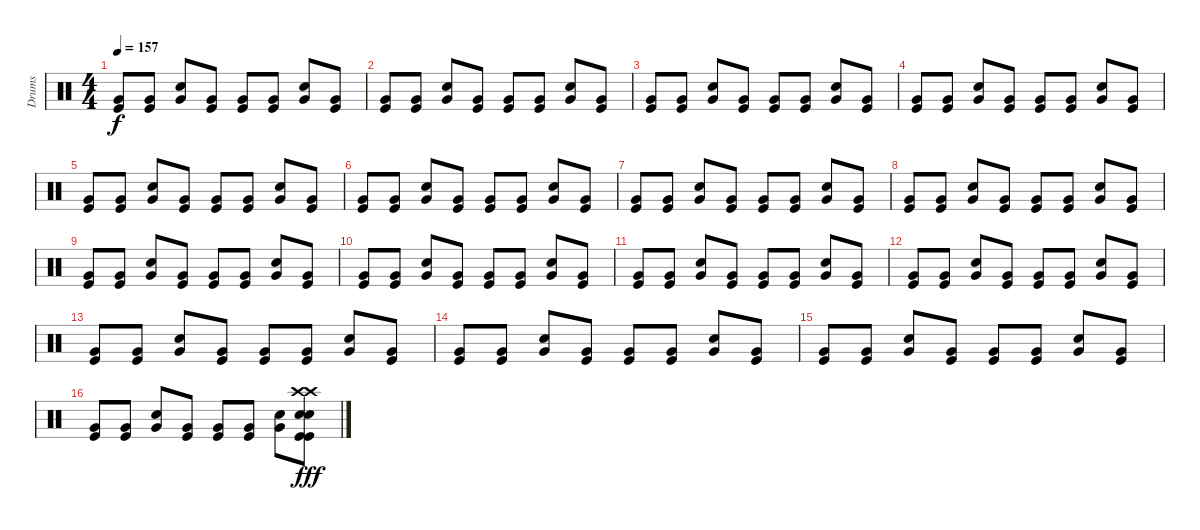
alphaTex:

\track ("Drums" "Drums") {instrument percussion}
\staff {score}
\articulation defaults
\ts (4 4)
\tempo 157
\clef neutral
\ks c
("Very Low Tom (hit)" "Kick (hit)").8{dy f} ("Very Low Tom (hit)" "Kick (hit)").8 ("Very Low Tom (hit)" "Snare (hit) 2").8 ("Very Low Tom (hit)" "Kick (hit)").8 ("Very Low Tom (hit)" "Kick (hit)").8 ("Very Low Tom (hit)" "Kick (hit)").8 ("Very Low Tom (hit)" "Snare (hit) 2").8 ("Very Low Tom (hit)" "Kick (hit)").8 |
("Very Low Tom (hit)" "Kick (hit)").8 ("Very Low Tom (hit)" "Kick (hit)").8 ("Very Low Tom (hit)" "Snare (hit) 2").8 ("Very Low Tom (hit)" "Kick (hit)").8 ("Very Low Tom (hit)" "Kick (hit)").8 ("Very Low Tom (hit)" "Kick (hit)").8 ("Very Low Tom (hit)" "Snare (hit) 2").8 ("Very Low Tom (hit)" "Kick (hit)").8 |
("Very Low Tom (hit)" "Kick (hit)").8 ("Very Low Tom (hit)" "Kick (hit)").8 ("Very Low Tom (hit)" "Snare (hit) 2").8 ("Very Low Tom (hit)" "Kick (hit)").8 ("Very Low Tom (hit)" "Kick (hit)").8 ("Very Low Tom (hit)" "Kick (hit)").8 ("Very Low Tom (hit)" "Snare (hit) 2").8 ("Very Low Tom (hit)" "Kick (hit)").8 |
("Very Low Tom (hit)" "Kick (hit)").8 ("Very Low Tom (hit)" "Kick (hit)").8 ("Very Low Tom (hit)" "Snare (hit) 2").8 ("Very Low Tom (hit)" "Kick (hit)").8 ("Very Low Tom (hit)" "Kick (hit)").8 ("Very Low Tom (hit)" "Kick (hit)").8 ("Very Low Tom (hit)" "Snare (hit) 2").8 ("Very Low Tom (hit)" "Kick (hit)").8 |
("Very Low Tom (hit)" "Kick (hit)").8 ("Very Low Tom (hit)" "Kick (hit)").8 ("Very Low Tom (hit)" "Snare (hit) 2").8 ("Very Low Tom (hit)" "Kick (hit)").8 ("Very Low Tom (hit)" "Kick (hit)").8 ("Very Low Tom (hit)" "Kick (hit)").8 ("Very Low Tom (hit)" "Snare (hit) 2").8 ("Very Low Tom (hit)" "Kick (hit)").8 |
("Very Low Tom (hit)" "Kick (hit)").8 ("Very Low Tom (hit)" "Kick (hit)").8 ("Very Low Tom (hit)" "Snare (hit) 2").8 ("Very Low Tom (hit)" "Kick (hit)").8 ("Very Low Tom (hit)" "Kick (hit)").8 ("Very Low Tom (hit)" "Kick (hit)").8 ("Very Low Tom (hit)" "Snare (hit) 2").8 ("Very Low Tom (hit)" "Kick (hit)").8 |
("Very Low Tom (hit)" "Kick (hit)").8 ("Very Low Tom (hit)" "Kick (hit)").8 ("Very Low Tom (hit)" "Snare (hit) 2").8 ("Very Low Tom (hit)" "Kick (hit)").8 ("Very Low Tom (hit)" "Kick (hit)").8 ("Very Low Tom (hit)" "Kick (hit)").8 ("Very Low Tom (hit)" "Snare (hit) 2").8 ("Very Low Tom (hit)" "Kick (hit)").8 |
("Very Low Tom (hit)" "Kick (hit)").8 ("Very Low Tom (hit)" "Kick (hit)").8 ("Very Low Tom (hit)" "Snare (hit) 2").8 ("Very Low Tom (hit)" "Kick (hit)").8 ("Very Low Tom (hit)" "Kick (hit)").8 ("Very Low Tom (hit)" "Kick (hit)").8 ("Very Low Tom (hit)" "Snare (hit) 2").8 ("Very Low Tom (hit)" "Kick (hit)").8 |
("Very Low Tom (hit)" "Kick (hit)").8 ("Very Low Tom (hit)" "Kick (hit)").8 ("Very Low Tom (hit)" "Snare (hit) 2").8 ("Very Low Tom (hit)" "Kick (hit)").8 ("Very Low Tom (hit)" "Kick (hit)").8 ("Very Low Tom (hit)" "Kick (hit)").8 ("Very Low Tom (hit)" "Snare (hit) 2").8 ("Very Low Tom (hit)" "Kick (hit)").8 |
("Very Low Tom (hit)" "Kick (hit)").8 ("Very Low Tom (hit)" "Kick (hit)").8 ("Very Low Tom (hit)" "Snare (hit) 2").8 ("Very Low Tom (hit)" "Kick (hit)").8 ("Very Low Tom (hit)" "Kick (hit)").8 ("Very Low Tom (hit)" "Kick (hit)").8 ("Very Low Tom (hit)" "Snare (hit) 2").8 ("Very Low Tom (hit)" "Kick (hit)").8 |
("Very Low Tom (hit)" "Kick (hit)").8 ("Very Low Tom (hit)" "Kick (hit)").8 ("Very Low Tom (hit)" "Snare (hit) 2").8 ("Very Low Tom (hit)" "Kick (hit)").8 ("Very Low Tom (hit)" "Kick (hit)").8 ("Very Low Tom (hit)" "Kick (hit)").8 ("Very Low Tom (hit)" "Snare (hit) 2").8 ("Very Low Tom (hit)" "Kick (hit)").8 |
("Very Low Tom (hit)" "Kick (hit)").8 ("Very Low Tom (hit)" "Kick (hit)").8 ("Very Low Tom (hit)" "Snare (hit) 2").8 ("Very Low Tom (hit)" "Kick (hit)").8 ("Very Low Tom (hit)" "Kick (hit)").8 ("Very Low Tom (hit)" "Kick (hit)").8 ("Very Low Tom (hit)" "Snare (hit) 2").8 ("Very Low Tom (hit)" "Kick (hit)").8 |
("Very Low Tom (hit)" "Kick (hit)").8 ("Very Low Tom (hit)" "Kick (hit)").8 ("Very Low Tom (hit)" "Snare (hit) 2").8 ("Very Low Tom (hit)" "Kick (hit)").8 ("Very Low Tom (hit)" "Kick (hit)").8 ("Very Low Tom (hit)" "Kick (hit)").8 ("Very Low Tom (hit)" "Snare (hit) 2").8 ("Very Low Tom (hit)" "Kick (hit)").8 |
("Very Low Tom (hit)" "Kick (hit)").8 ("Very Low Tom (hit)" "Kick (hit)").8 ("Very Low Tom (hit)" "Snare (hit) 2").8 ("Very Low Tom (hit)" "Kick (hit)").8 ("Very Low Tom (hit)" "Kick (hit)").8 ("Very Low Tom (hit)" "Kick (hit)").8 ("Very Low Tom (hit)" "Snare (hit) 2").8 ("Very Low Tom (hit)" "Kick (hit)").8 |
("Very Low Tom (hit)" "Kick (hit)").8 ("Very Low Tom (hit)" "Kick (hit)").8 ("Very Low Tom (hit)" "Snare (hit) 2").8 ("Very Low Tom (hit)" "Kick (hit)").8 ("Very Low Tom (hit)" "Kick (hit)").8 ("Very Low Tom (hit)" "Kick (hit)").8 ("Very Low Tom (hit)" "Snare (hit) 2").8 ("Very Low Tom (hit)" "Kick (hit)").8 |
("Very Low Tom (hit)" "Kick (hit)").8 ("Very Low Tom (hit)" "Kick (hit)").8 ("Very Low Tom (hit)" "Snare (hit) 2").8 ("Very Low Tom (hit)" "Kick (hit)").8 ("Very Low Tom (hit)" "Kick (hit)").8 ("Very Low Tom (hit)" "Kick (hit)").8 ("Very Low Tom (hit)" "Snare (hit) 2").8 ("Kick (hit)" "Crash high (hit)" "Crash high (hit)" "Snare (hit) 2" "Snare (hit) 2" "Kick (hit)").8{dy fff}
